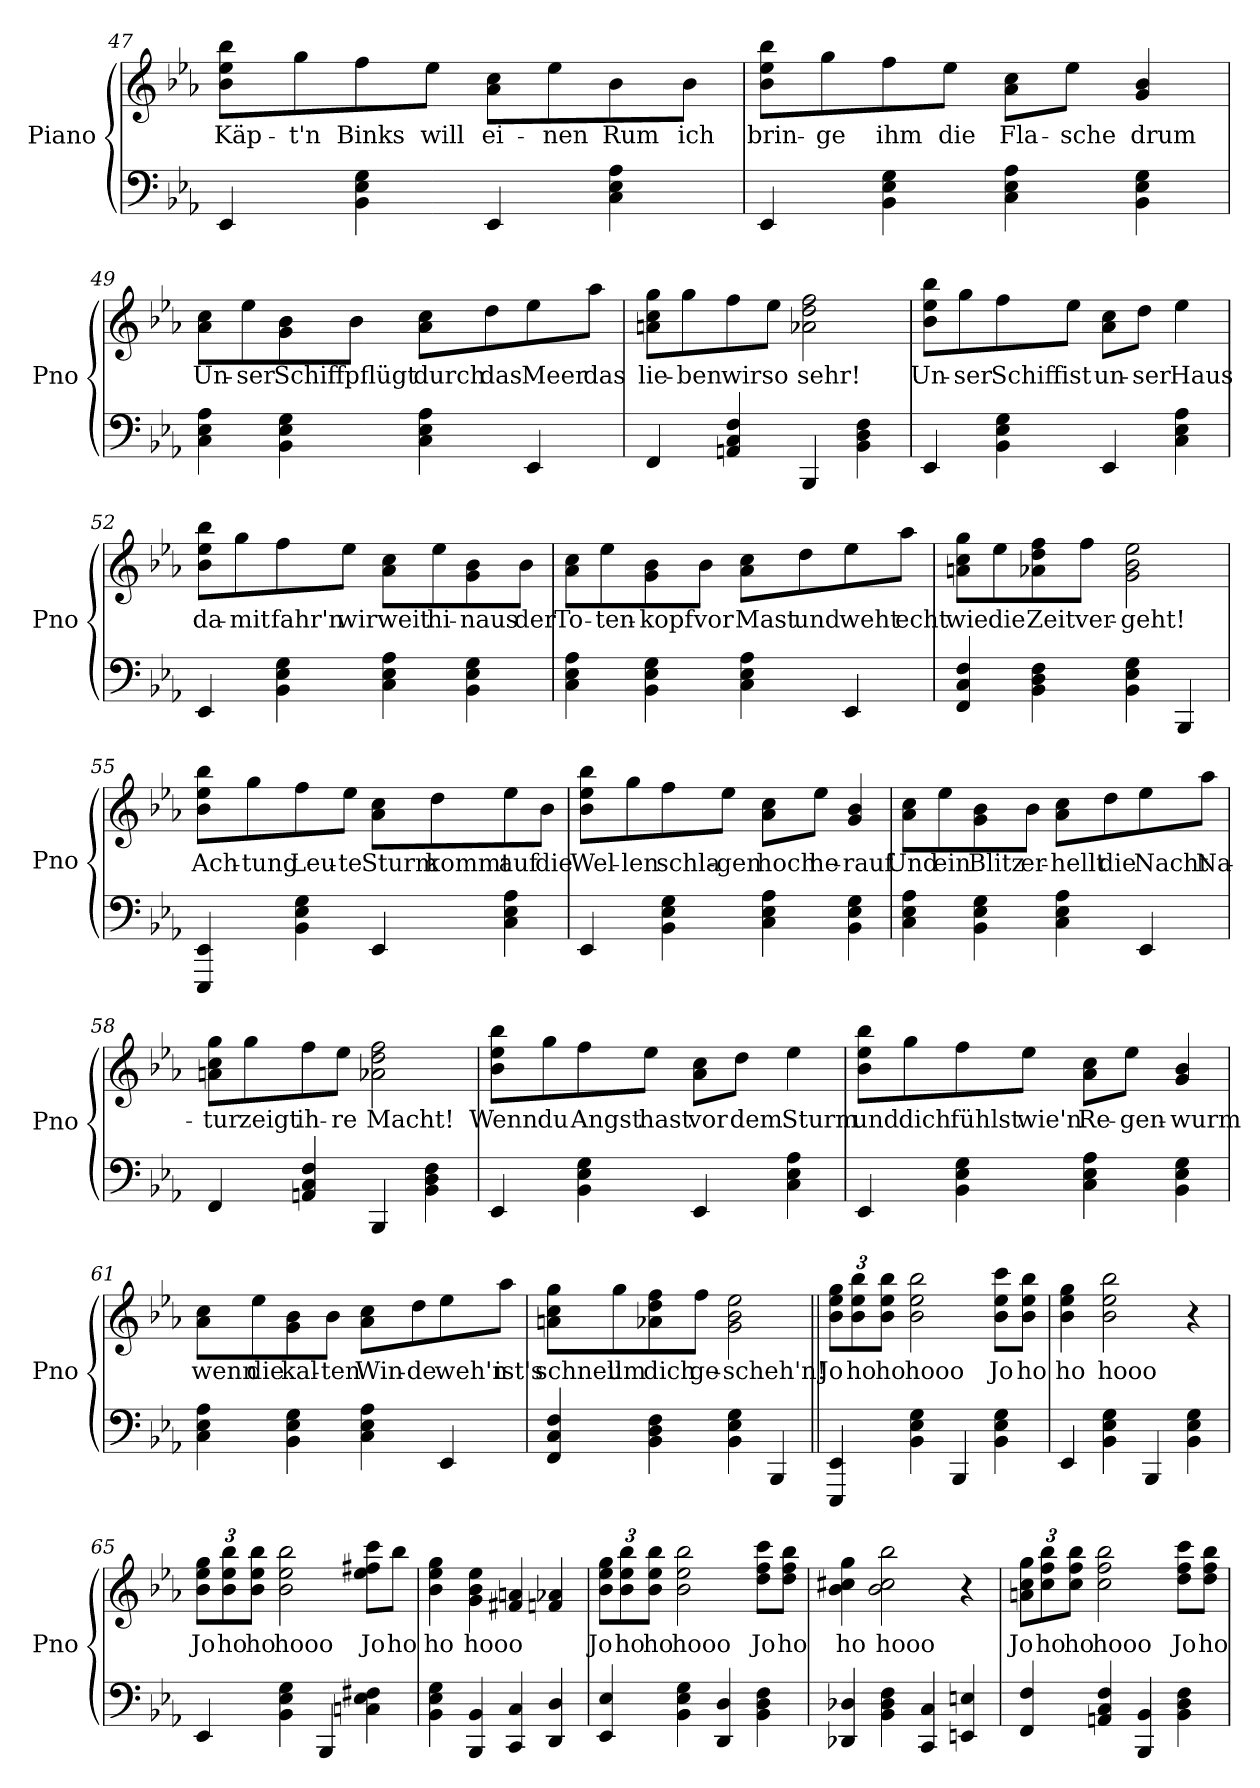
**kern	**kern	**text
*part1	*part1	*part1
*staff2	*staff1	*staff1
*I"Piano	*	*
*I'Pno	*	*
*clefF4	*clefG2	*
*k[b-e-a-]	*k[b-e-a-]	*
*E-:	*E-:	*
=47	=47	=47
4EE-/	8b-\ 8ee-\ 8bb-\L	Käp-
.	8gg\	-t'n
4BB-\ 4E-\ 4G\	8ff\	Binks
.	8ee-\J	will
4EE-/	8a-\ 8cc\L	ei-
.	8ee-\	-nen
4C\ 4E-\ 4A-\	8b-\	Rum
.	8b-\J	ich
=48	=48	=48
4EE-/	8b-\ 8ee-\ 8bb-\L	brin-
.	8gg\	-ge
4BB-\ 4E-\ 4G\	8ff\	ihm
.	8ee-\J	die
4C\ 4E-\ 4A-\	8a-\ 8cc\L	Fla-
.	8ee-\J	-sche
4BB-\ 4E-\ 4G\	4g/ 4b-/	drum
!!LO:LB:g=z
=49	=49	=49
4C\ 4E-\ 4A-\	8a-\ 8cc\L	Un-
.	8ee-\	-ser
4BB-\ 4E-\ 4G\	8g\ 8b-\	Schiff
.	8b-\J	pflügt
4C\ 4E-\ 4A-\	8a-\ 8cc\L	durch
.	8dd\	das
4EE-/	8ee-\	Meer
.	8aa-\J	das
=50	=50	=50
4FF/	8an\ 8cc\ 8gg\L	lie-
.	8gg\	-ben
4AAn/ 4C/ 4F/	8ff\	wir
.	8ee-\J	so
4BBB-/	2a-X\ 2dd\ 2ff\	sehr!
4BB-\ 4D\ 4F\	.	.
!!LO:LB:g=z
=51	=51	=51
4EE-/	8b-\ 8ee-\ 8bb-\L	Un-
.	8gg\	-ser
4BB-\ 4E-\ 4G\	8ff\	Schiff
.	8ee-\J	ist
4EE-/	8a-\ 8cc\L	un-
.	8dd\J	-ser
4C\ 4E-\ 4A-\	4ee-\	Haus
=52	=52	=52
4EE-/	8b-\ 8ee-\ 8bb-\L	da-
.	8gg\	-mit
4BB-\ 4E-\ 4G\	8ff\	fahr'n
.	8ee-\J	wir
4C\ 4E-\ 4A-\	8a-\ 8cc\L	weit
.	8ee-\	hi-
4BB-\ 4E-\ 4G\	8g\ 8b-\	-naus
.	8b-\J	der
!!LO:LB:g=z
=53	=53	=53
4C\ 4E-\ 4A-\	8a-\ 8cc\L	To-
.	8ee-\	-ten-
4BB-\ 4E-\ 4G\	8g\ 8b-\	-kopf
.	8b-\J	vor
4C\ 4E-\ 4A-\	8a-\ 8cc\L	Mast
.	8dd\	und
4EE-/	8ee-\	weht
.	8aa-\J	echt
=54	=54	=54
4FF/ 4C/ 4F/	8an\ 8cc\ 8gg\L	wie
.	8ee-\	die
4BB-\ 4D\ 4F\	8a-X\ 8dd\ 8ff\	Zeit
.	8ff\J	ver-
4BB-\ 4E-\ 4G\	2g\ 2b-\ 2ee-\	-geht!
4BBB-/	.	.
!!LO:LB:g=z
=55	=55	=55
4EEE-/ 4EE-/	8b-\ 8ee-\ 8bb-\L	Ach-
.	8gg\	-tung
4BB-\ 4E-\ 4G\	8ff\	Leu-
.	8ee-\J	-te
4EE-/	8a-\ 8cc\L	Sturm
.	8dd\	kommt
4C\ 4E-\ 4A-\	8ee-\	auf
.	8b-\J	die
=56	=56	=56
4EE-/	8b-\ 8ee-\ 8bb-\L	Wel-
.	8gg\	-len
4BB-\ 4E-\ 4G\	8ff\	schla-
.	8ee-\J	-gen
4C\ 4E-\ 4A-\	8a-\ 8cc\L	hoch
.	8ee-\J	he-
4BB-\ 4E-\ 4G\	4g/ 4b-/	-rauf
!!LO:PB:g=z
=57	=57	=57
4C\ 4E-\ 4A-\	8a-\ 8cc\L	Und
.	8ee-\	ein
4BB-\ 4E-\ 4G\	8g\ 8b-\	Blitz
.	8b-\J	er-
4C\ 4E-\ 4A-\	8a-\ 8cc\L	-hellt
.	8dd\	die
4EE-/	8ee-\	Nacht
.	8aa-\J	Na-
=58	=58	=58
4FF/	8an\ 8cc\ 8gg\L	-tur
.	8gg\	zeigt
4AAn/ 4C/ 4F/	8ff\	ih-
.	8ee-\J	-re
4BBB-/	2a-X\ 2dd\ 2ff\	Macht!
4BB-\ 4D\ 4F\	.	.
!!LO:LB:g=z
=59	=59	=59
4EE-/	8b-\ 8ee-\ 8bb-\L	Wenn
.	8gg\	du
4BB-\ 4E-\ 4G\	8ff\	Angst
.	8ee-\J	hast
4EE-/	8a-\ 8cc\L	vor
.	8dd\J	dem
4C\ 4E-\ 4A-\	4ee-\	Sturm
=60	=60	=60
4EE-/	8b-\ 8ee-\ 8bb-\L	und
.	8gg\	dich
4BB-\ 4E-\ 4G\	8ff\	fühlst
.	8ee-\J	wie'n
4C\ 4E-\ 4A-\	8a-\ 8cc\L	Re-
.	8ee-\J	-gen-
4BB-\ 4E-\ 4G\	4g/ 4b-/	-wurm
!!LO:LB:g=z
=61	=61	=61
4C\ 4E-\ 4A-\	8a-\ 8cc\L	wenn
.	8ee-\	die
4BB-\ 4E-\ 4G\	8g\ 8b-\	kal-
.	8b-\J	-ten
4C\ 4E-\ 4A-\	8a-\ 8cc\L	Win-
.	8dd\	-de
4EE-/	8ee-\	weh'n
.	8aa-\J	ist's
=62	=62	=62
4FF/ 4C/ 4F/	8an\ 8cc\ 8gg\L	schnell
.	8gg\	um
4BB-\ 4D\ 4F\	8a-X\ 8dd\ 8ff\	dich
.	8ff\J	ge-
4BB-\ 4E-\ 4G\	2g\ 2b-\ 2ee-\	-scheh'n!
4BBB-/	.	.
!!LO:LB:g=z
=63||	=63||	=63||
*	*Xbrackettup	*
4EEE-/ 4EE-/	12b-\ 12ee-\ 12gg\L	Jo
.	12b-\ 12ee-\ 12bb-\	ho
.	12b-\ 12ee-\ 12bb-\J	ho
4BB-\ 4E-\ 4G\	2b-\ 2ee-\ 2bb-\	hooo
4BBB-/	.	.
4BB-\ 4E-\ 4G\	8b-\ 8ee-\ 8ccc\L	Jo
.	8b-\ 8ee-\ 8bb-\J	ho
=64	=64	=64
4EE-/	4b-\ 4ee-\ 4gg\	ho
4BB-\ 4E-\ 4G\	2b-\ 2ee-\ 2bb-\	hooo
4BBB-/	.	.
4BB-\ 4E-\ 4G\	4r	.
=65	=65	=65
4EE-/	12b-\ 12ee-\ 12gg\L	Jo
.	12b-\ 12ee-\ 12bb-\	ho
.	12b-\ 12ee-\ 12bb-\J	ho
4BB-\ 4E-\ 4G\	2b-\ 2ee-\ 2bb-\	hooo
4BBB-/	.	.
4Cn\ 4E-\ 4F#X\	8ee-\ 8ff#X\ 8ccc\L	Jo
.	8bb-\J	ho
=66	=66	=66
4BB-\ 4E-\ 4G\	4b-\ 4ee-\ 4gg\	ho
4BBB-/ 4BB-/	4g\ 4b-\ 4ee-\	hooo
4CC/ 4C/	4f#X/ 4an/	.
4DD/ 4D/	4fn/ 4a-X/	.
!!LO:LB:g=z
=67	=67	=67
4EE-/ 4E-/	12b-\ 12ee-\ 12gg\L	Jo
.	12b-\ 12ee-\ 12bb-\	ho
.	12b-\ 12ee-\ 12bb-\J	ho
4BB-\ 4E-\ 4G\	2b-\ 2ee-\ 2bb-\	hooo
4DD/ 4D/	.	.
4BB-\ 4D\ 4F\	8dd\ 8ff\ 8ccc\L	Jo
.	8dd\ 8ff\ 8bb-\J	ho
=68	=68	=68
4DD-X/ 4D-X/	4b-\ 4cc#X\ 4gg\	ho
4BB-\ 4D-\ 4F\	2b-\ 2cc#\ 2bb-\	hooo
4CC/ 4C/	.	.
4EEn/ 4En/	4r	.
=69	=69	=69
4FF/ 4F/	12an\ 12cc\ 12gg\L	Jo
.	12cc\ 12ff\ 12bb-\	ho
.	12cc\ 12ff\ 12bb-\J	ho
4AAn/ 4C/ 4F/	2cc\ 2ff\ 2bb-\	hooo
4BBB-/ 4BB-/	.	.
4BB-\ 4D\ 4F\	8dd\ 8ff\ 8ccc\L	Jo
.	8dd\ 8ff\ 8bb-\J	ho
=	=	=
*-	*-	*-
